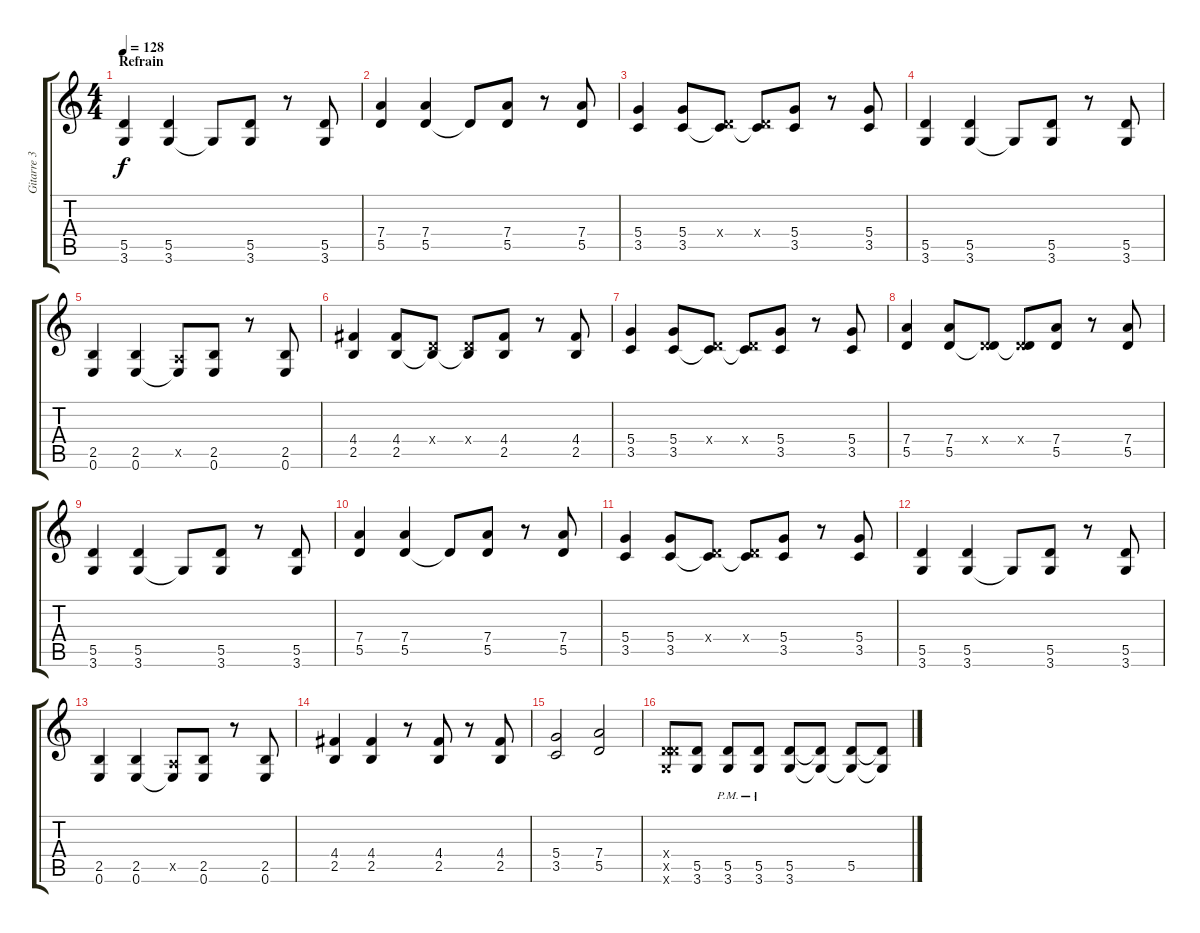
\track ("Gitarre 3" "Gitarre 3") {instrument overdrivenguitar}
\staff {score tabs}
\tuning (E4 B3 G3 D3 A2 E2) {hide}
\ts (4 4)
\section ("" "Refrain")
\tempo 128
\clef g2
\ks c
(5.5 3.6).4{dy f volume 12 instrument overdrivenguitar} (5.5 3.6).4 3.6{t}.8 (5.5 3.6).8 r.8 (5.5 3.6).8 |
(7.4 5.5).4 (7.4 5.5).4 5.5{t}.8 (7.4 5.5).8 r.8 (7.4 5.5).8 |
(5.4 3.5).4 (5.4 3.5).8 (0.4{x} 3.5{t}).8 (0.4{x} 3.5{t}).8 (5.4 3.5).8 r.8 (5.4 3.5).8 |
(5.5 3.6).4{volume 12 instrument overdrivenguitar} (5.5 3.6).4 3.6{t}.8 (5.5 3.6).8 r.8 (5.5 3.6).8 |
(2.5 0.6).4 (2.5 0.6).4 (0.5{x} 0.6{t}).8 (2.5 0.6).8 r.8 (2.5 0.6).8 |
(4.4 2.5).4 (4.4 2.5).8 (0.4{x} 2.5{t}).8 (0.4{x} 2.5{t}).8 (4.4 2.5).8 r.8 (4.4 2.5).8 |
(5.4 3.5).4 (5.4 3.5).8 (0.4{x} 3.5{t}).8 (0.4{x} 3.5{t}).8 (5.4 3.5).8 r.8 (5.4 3.5).8 |
(7.4 5.5).4 (7.4 5.5).8 (0.4{x} 5.5{t}).8 (0.4{x} 5.5{t}).8 (7.4 5.5).8 r.8 (7.4 5.5).8 |
(5.5 3.6).4{volume 12 instrument overdrivenguitar} (5.5 3.6).4 3.6{t}.8 (5.5 3.6).8 r.8 (5.5 3.6).8 |
(7.4 5.5).4 (7.4 5.5).4 5.5{t}.8 (7.4 5.5).8 r.8 (7.4 5.5).8 |
(5.4 3.5).4 (5.4 3.5).8 (0.4{x} 3.5{t}).8 (0.4{x} 3.5{t}).8 (5.4 3.5).8 r.8 (5.4 3.5).8 |
(5.5 3.6).4{volume 12 instrument overdrivenguitar} (5.5 3.6).4 3.6{t}.8 (5.5 3.6).8 r.8 (5.5 3.6).8 |
(2.5 0.6).4 (2.5 0.6).4 (0.5{x} 0.6{t}).8 (2.5 0.6).8 r.8 (2.5 0.6).8 |
(4.4 2.5).4 (4.4 2.5).4 r.8 (4.4 2.5).8 r.8 (4.4 2.5).8 |
(5.4 3.5).2 (7.4 5.5).2 |
(0.4{x} 5.5{x} 3.6{x}).8 (5.5 3.6).8 (5.5{pm} 3.6{pm}).8 (5.5{pm} 3.6{pm}).8 (5.5 3.6).8 (5.5{t} 3.6{t}).8 (5.5 3.6{t}).8 (5.5{t} 3.6{t}).8
